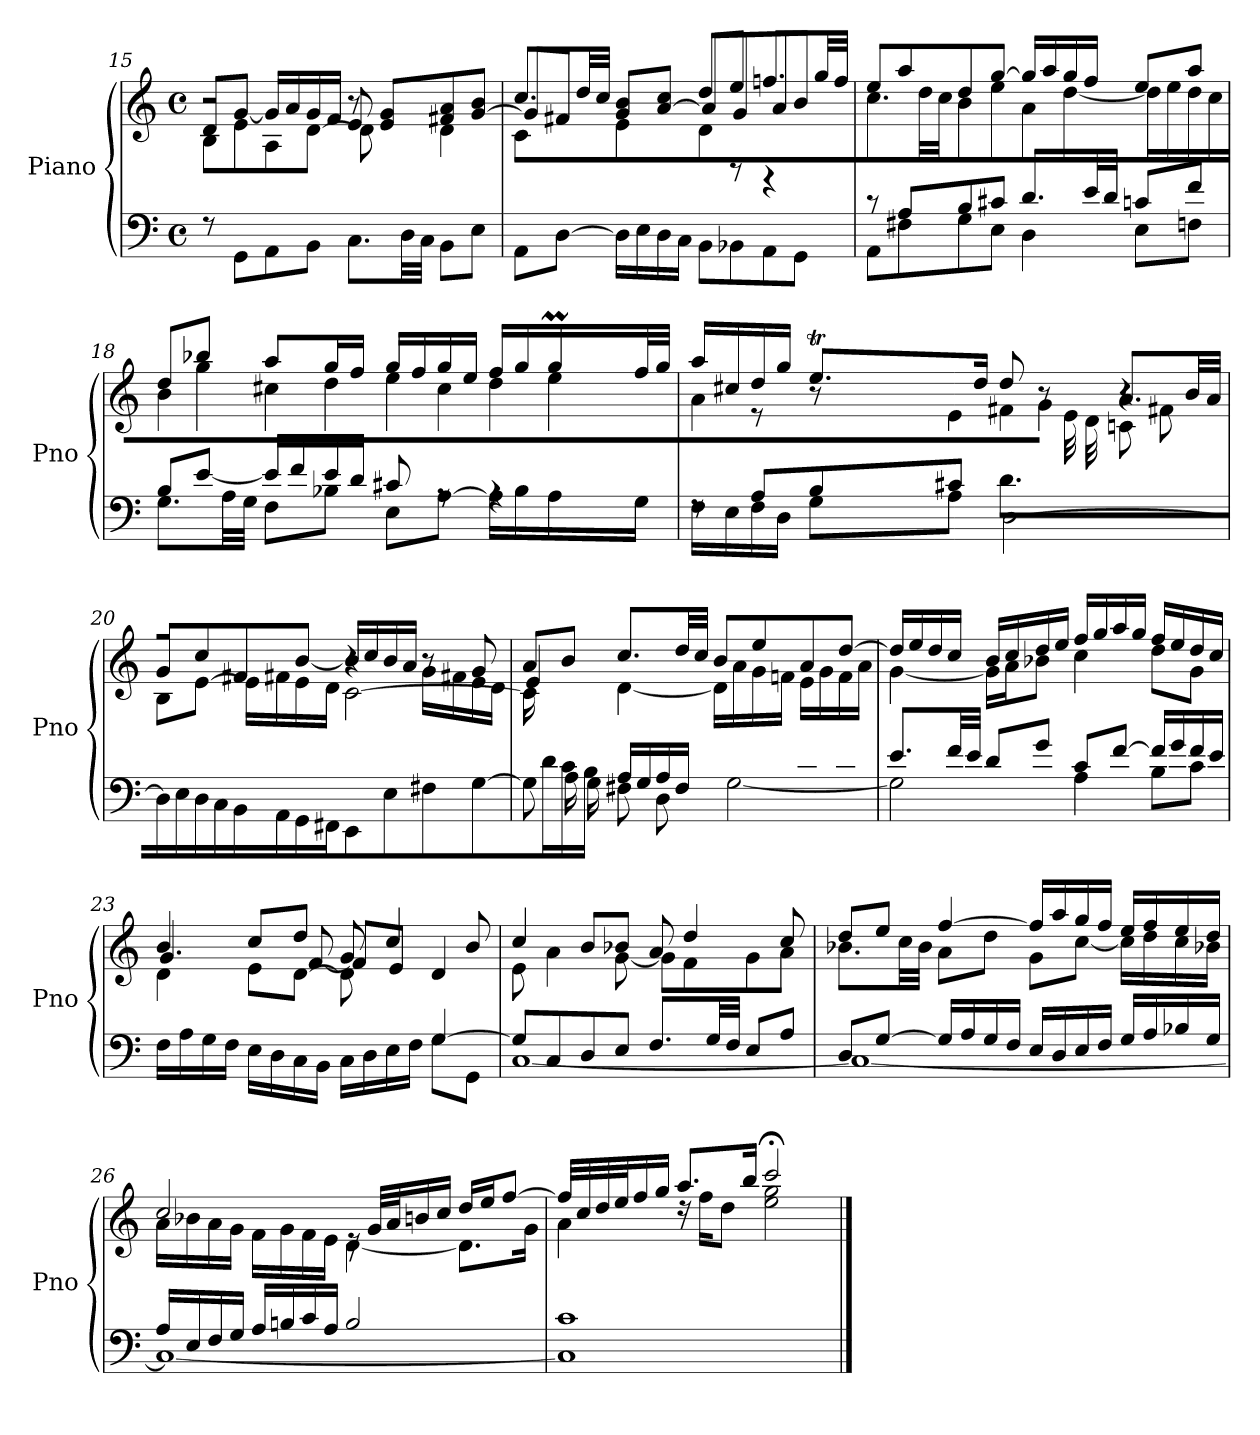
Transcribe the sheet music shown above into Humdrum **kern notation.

**kern	**kern
*part1	*part1
*staff2	*staff1
*I"Piano	*
*I'Pno	*
*clefF4	*clefG2
*k[]	*k[]
*M4/4	*M4/4
*met(c)	*met(c)
=15	=15
*^	*^
*	*^	*	*^
2ryy	2ryy	8rF	2r	8d/L	8B\L
.	.	8GG\L	.	[8g/J	8e\
.	.	8AA\	.	16g/LL]	8A\
.	.	.	.	16a/	.
.	.	8BB\J	.	16g/	[8d\J
.	.	.	.	16f/JJ	.
8ryy	8ryy	8.C\L	8r	8e/	8d\L]
4.ryy	8G/J	.	8e/ 8g/L	4.ryy	8ryy
.	.	32D\LL	.	.	.
.	.	32C\JJJ	.	.	.
.	4ryy	8BB\L	8f#X/ 8a/	.	4d\
.	.	8E\J	[8g/ 8b/J	.	.
!!LO:PB:g=z	!!	!!
=16	=16	=16	=16	=16	=16
4ryy	8ryy	8AA\L	8.cc/L	8g/L]	8c\L
.	8A/J	[8D\J	.	8f#X/J	8ryy
.	.	.	32dd/LL	.	.
.	.	.	32cc/JJJ	.	.
4ryy	4.ryy	16D\LL]	8g/ 8b/L	4ryy	4e\
.	.	16E\	.	.	.
.	.	16D\	[8a/ 8cc/J	.	.
.	.	16C\JJ	.	.	.
2ryy	.	8BB\L	8dd/L	8a/L]	8d\
.	8rb	8BB-X\	8ee/J	8g/	4.ryy
.	4rg	8AA\	8.ffn/L	8a/	.
.	.	8GG\J	.	8b/J	.
.	.	.	32gg/LL	.	.
.	.	.	32ff/JJJ	.	.
*	*v	*v	*	*	*
*	*	*	*v	*v
=17	=17	=17	=17
8r	8AA\L	8ee/L	8.cc\L
8A/L	8F#X\	8aa/	.
.	.	.	32dd\LL
.	.	.	32cc\JJJ
8B/	8G\	8dd/	8b\L
8c#X/J	8E\J	[8gg/J	8ee\J
8.d/L	4D\	16gg/LL]	8a\L
.	.	16aa/	.
.	.	16gg/	[8dd\J
32e/LL	.	16ff/JJ	.
32d/JJJ	.	.	.
8cn/L	8E\L	8ee/L	16dd\LL]
.	.	.	16ee\
8f/J	8Fn\J	8aa/J	16dd\
.	.	.	16cc\JJ
=18	=18	=18	=18
*	*^	*	*^
2..ryy	8B/L	8.G\L	8dd/L	8b\L	2..ryy
.	[8e/J	.	8bb-X/J	8gg\	.
.	.	32A\LL	.	.	.
.	.	32G\JJJ	.	.	.
.	16e/LL]	8F\L	8aa/L	8cc#X\	.
.	16f/	.	.	.	.
.	16e/	8B-X\J	16gg/L	8dd\J	.
.	16d/JJ	.	16ff/JJ	.	.
.	8c#X/	8E\L	16gg/LL	8ee\L	.
.	.	.	16ff/	.	.
.	8rA	[8A\J	16gg/	8cc#\	.
.	.	.	16ee/JJ	.	.
.	4rA	16A\LL]	16ff/LL	8dd\	.
.	.	16B-\	16gg/	.	.
16ryy	.	16A\	16ggM/	8ee\J	64aa!yy
.	.	.	.	.	64gg!yy
.	.	.	.	.	64aa!yy
.	.	.	.	.	64gg!yy
16ryy	.	16G\JJ	32ff/L	.	16ryy
.	.	.	32gg/JJJ	.	.
!!LO:LB:g=z
=19	=19	=19	=19	=19	=19
*	*	*	*	*	*^
4ryy	8rF	16F\LL	16aa/LL	8a\	4ryy	2ryy
.	.	16E\	16cc#X/	.	.	.
.	8A/L	16F\	16dd/	8r	.	.
.	.	16D\JJ	16gg/JJ	.	.	.
8.ryy	8B/	8G\L	8.eet/L	8r	64ff!yy	.
.	.	.	.	.	64ee!yy	.
.	.	.	.	.	64ff!yy	.
.	.	.	.	.	64ee!yy	.
.	.	.	.	.	64ff!yy	.
.	.	.	.	.	16..ee!yy	.
.	8c#X/J	8A\J	.	8e\	.	.
2ryy	.	.	16dd/Jk	.	2ryy	.
.	8.d/L	[2D\	8dd/	8f#X\L	.	8.ryy
.	.	.	8r	8g\J	.	.
.	4ryy	.	.	.	.	32e\LL
.	.	.	.	.	.	32d\JJJ
.	.	.	4r	8.a/L	.	8cn\L
.	.	.	.	.	.	8f#X\J
16ryy	16ryy	.	.	32b/LL	16ryy	.
.	.	.	.	32a/JJJ	.	.
*v	*v	*v	*	*	*	*
*	*	*	*v	*v
=20	=20	=20	=20
16D\LL]	2rff	8g/L	8B\L
16E\	.	.	.
16D\	.	8cc/	[8e\J
16C\JJ	.	.	.
16BB\LL	.	8f#X/	16e\LL]
16AA\	.	.	16f#X\
16GG\	.	[8b/J	16e\
16FF#X\JJ	.	.	16d\JJ
8EE\L	4r	16b/LL]	[2c\
.	.	16cc/	.
8E\	.	16b/	.
.	.	16a/JJ	.
8F#X\	8r	16g\LL	.
.	.	16f#X\	.
[8G\J	8g/	16e\	.
.	.	16d\JJ	.
=21	=21	=21	=21
*^	*	*	*
16ryy	8G\L]	8a/L	4e/	16c\LL]
16d/	.	.	.	2...ryy
16c/	16A\L	8b/J	.	.
16B/JJ	16G\JJ	.	.	.
16A/LL	8F#X\L	8.cc/L	[4d\	.
16G/	.	.	.	.
16A/	8D\J	.	.	.
16F#/JJ	.	32dd/LL	.	.
.	.	32cc/JJJ	.	.
8G/Lyy	[2G\	8b/L	16d\LL]	.
.	.	.	16a\	.
8B/	.	8ee/	16g\	.
.	.	.	16fn\JJ	.
8c/	.	8a/	16e\LL	.
.	.	.	16g\	.
8d/J	.	[8dd/J	16f\	.
.	.	.	16a\JJ	.
*	*	*	*v	*v
!!LO:LB:g=z
=22	=22	=22	=22
8.e/L	2G\]	16dd/LL]	[4g\
.	.	16ee/	.
.	.	16dd/	.
32f/LL	.	16cc/JJ	.
32e/JJJ	.	.	.
8d/L	.	16b/LL	16g\LL]
.	.	16cc/	16a\J
8g/J	.	16dd/	8b-X\J
.	.	16ee/JJ	.
8c/L	4A\	16ff/LL	4cc\
.	.	16gg/	.
[8f/J	.	16aa/	.
.	.	16gg/JJ	.
16f/LL]	8B\L	16ff/LL	8dd\L
16g/	.	16ee/	.
16f/	8c\J	16dd/	8g\J
16e/JJ	.	16cc/JJ	.
=23	=23	=23	=23
*	*	*	*^
2ryy	16F\LL	4b/	4.g/	4d\
.	16A\	.	.	.
.	16G\	.	.	.
.	16F\JJ	.	.	.
.	16E\LL	8cc/L	.	8e\L
.	16D\	.	.	.
.	16C\	8dd/J	[8f/	[8d\J
.	16BB\JJ	.	.	.
8ryy	16C\LL	8g/	8f/L]	8d\L]
.	16D\	.	.	.
8G/J	16E\	4cc/	8e/J	4.ryy
.	16F\JJ	.	.	.
[4G/	8G\L	.	4d/	.
.	8GG\J	8b/	.	.
*	*	*	*v	*v
=24	=24	=24	=24
8G/L]	[1C	4cc/	8e\
8C/	.	.	4a\
8D/	.	8b/L	.
8E/J	.	8b-X/J	[8g\
8.F/L	.	8a/	8g\L]
.	.	4dd/	8f\
32G/LL	.	.	.
32F/JJJ	.	.	.
8E/L	.	.	8g\
8A/J	.	8cc/	8a\J
!!LO:LB:g=z	!!
=25	=25	=25	=25
8D/L	1C_	8dd/L	8.b-X\L
[8G/J	.	8ee/J	.
.	.	.	32cc\LL
.	.	.	32b-\JJJ
16G/LL]	.	[4ff/	8a\L
16A/	.	.	.
16G/	.	.	8dd\J
16F/JJ	.	.	.
16E/LL	.	16ff/LL]	8g\L
16D/	.	16aa/	.
16E/	.	16gg/	[8cc\J
16F/JJ	.	16ff/JJ	.
16G/LL	.	16ee/LL	16cc\LL]
16A/	.	16ff/	16dd\
16B-X/	.	16ee/	16cc\
16G/JJ	.	16dd/JJ	16b-X\JJ
=26	=26	=26	=26
16A/LL	1C_	2cc/	16a\LL
16E/	.	.	16b-X\
16F/	.	.	16a\
16G/JJ	.	.	16g\JJ
16A/LL	.	.	16f\LL
16Bn/	.	.	16g\
16c/	.	.	16f\
16A/JJ	.	.	16e\JJ
2B/	.	16re	[4d\
.	.	32g/LLL	.
.	.	32a/J	.
.	.	16bn/	.
.	.	16cc/JJ	.
.	.	16dd/LL	8.d\L]
.	.	16ee/J	.
.	.	[8ff/J	.
.	.	.	16g\Jk
=27	=27	=27	=27
1c	1C]	32ff/LLL]	4a\
.	.	32cc/	.
.	.	32dd/	.
.	.	32ee/J	.
.	.	16ff/	.
.	.	16gg/JJ	.
.	.	8.aa/L	16rdd
.	.	.	16ff\KL
.	.	.	8dd\J
.	.	16bb/Jk	.
.	.	2ccc;</	2ee\ 2gg\
*v	*v	*	*
*	*v	*v
==	==
*-	*-
